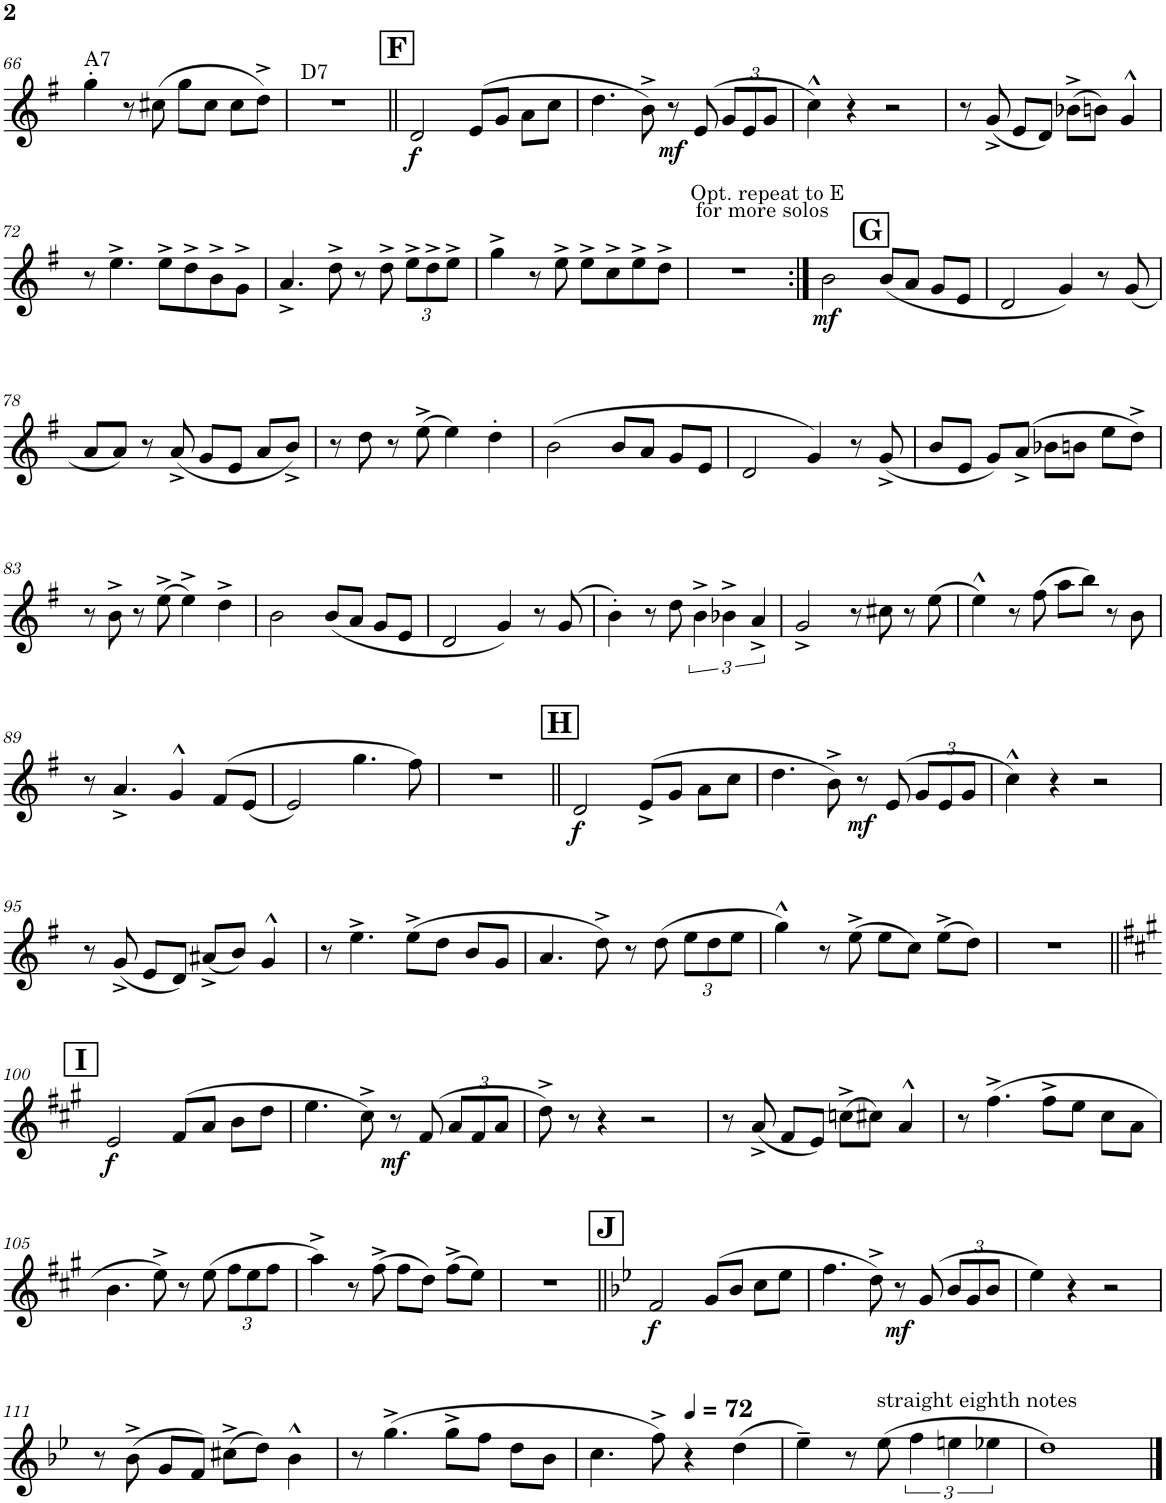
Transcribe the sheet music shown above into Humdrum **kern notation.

**kern	**dynam
*part1	*part1
*staff1	*staff1
*I"Tenor Saxophone	*
*I'T. Sax.	*
!!LO:PB:g=z
*clefG2	*
*Trd8c14	*
*k[f#]	*
*M4/4	*
=66	=66
!LO:TX:a:t=A7	!
4gg'\	.
8r	.
(8cc#X\	.
8gg\L	.
8cc#\J	.
8cc#\L	.
8dd^\J)	.
=67	=67
!LO:TX:a:t=D7	!
1r	.
!!LO:REH:place=s1:a:B:cj:fs=14:t=F
=68||	=68||
!	!LO:DY:b
2d/	f
(8e/L	.
8g/J	.
8a\L	.
8cc\J	.
=69	=69
4.dd\	.
8b^\)	.
!	!LO:DY:b
8r	mf
(8e/	.
*Xbrackettup	*
12g/L	.
12e/	.
12g/J	.
=70	=70
4cc^^\)	.
4r	.
2r	.
=71	=71
8r	.
(8g^/	.
8e/L	.
8d/J)	.
(8b-X^\L	.
8bn\J)	.
4g^^/	.
!!LO:LB:g=z
=72	=72
8r	.
4.ee^\	.
8ee^\L	.
8dd^\	.
8b^\	.
8g^\J	.
=73	=73
4.a^/	.
8dd^\	.
8r	.
8dd^\	.
12ee^\L	.
12dd^\	.
12ee^\J	.
=74	=74
4gg^\	.
8r	.
8ee^\	.
8ee^\L	.
8cc^\	.
8ee^\	.
8dd^\J	.
=75	=75
!LO:TX:a:t=Opt. repeat to E	!
!LO:TX:a:t=for more solos	!
1r	.
!!LO:REH:place=s1:a:B:cj:fs=14:t=G
=76:|!	=76:|!
!	!LO:DY:b
2b\	mf
(8b/L	.
8a/J	.
8g/L	.
8e/J	.
=77	=77
2d/	.
4g/)	.
8r	.
(8g/	.
!!LO:LB:g=z
=78	=78
8a/L	.
8a/J)	.
8r	.
(8a^/	.
8g/L	.
8e/J	.
8a/L	.
8b^/J)	.
=79	=79
8r	.
8dd\	.
8r	.
(8ee^\	.
4ee\)	.
4dd'\	.
=80	=80
(2b\	.
8b/L	.
8a/J	.
8g/L	.
8e/J	.
=81	=81
2d/	.
4g/)	.
8r	.
(8g^/	.
=82	=82
8b/L	.
8e/J	.
8g/L)	.
(8a^/J	.
8b-X\L	.
8bn\J	.
8ee\L	.
8dd^\J)	.
!!LO:LB:g=z
=83	=83
8r	.
8b^\	.
8r	.
(8ee^\	.
4ee^\)	.
4dd^\	.
=84	=84
2b\	.
(8b/L	.
8a/J	.
8g/L	.
8e/J	.
=85	=85
2d/	.
4g/)	.
8r	.
(8g/	.
=86	=86
4b'\)	.
8r	.
8dd\	.
*brackettup	*
6b^\	.
6b-X^\	.
6a^/	.
=87	=87
2g^/	.
8r	.
8cc#X\	.
8r	.
(8ee\	.
=88	=88
4ee^^\)	.
8r	.
(8ff#\	.
8aa\L	.
8bb\J)	.
8r	.
8b\	.
!!LO:LB:g=z
=89	=89
8r	.
4.a^/	.
4g^^/	.
(8f#/L	.
(8e/J	.
=90	=90
2e/)	.
4.gg\	.
8ff#\)	.
=91	=91
1r	.
!!LO:REH:place=s1:a:B:cj:fs=14:t=H
=92||	=92||
!	!LO:DY:b
2d/	f
(8e^/L	.
8g/J	.
8a\L	.
8cc\J	.
=93	=93
4.dd\	.
8b^\)	.
!	!LO:DY:b
8r	mf
(8e/	.
*Xbrackettup	*
12g/L	.
12e/	.
12g/J	.
=94	=94
4cc^^\)	.
4r	.
2r	.
!!LO:LB:g=z
=95	=95
8r	.
(8g^/	.
8e/L	.
8d/J)	.
(8a#X^/L	.
8b/J)	.
4g^^/	.
=96	=96
8r	.
4.ee^\	.
(8ee^\L	.
8dd\J	.
8b/L	.
8g/J	.
=97	=97
4.a/	.
8dd^\)	.
8r	.
(8dd\	.
12ee\L	.
12dd\	.
12ee\J	.
=98	=98
4gg^^\)	.
8r	.
(8ee^\	.
8ee\L	.
8cc\J)	.
(8ee^\L	.
8dd\J)	.
=99	=99
1r	.
!!LO:LB:g=z
!!LO:REH:place=s1:a:B:cj:fs=14:t=I
=100||	=100||
*k[f#c#g#]	*
!	!LO:DY:b
2e/	f
(8f#/L	.
8a/J	.
8b\L	.
8dd\J	.
=101	=101
4.ee\	.
8cc#^\)	.
!	!LO:DY:b
8r	mf
(8f#/	.
12a/L	.
12f#/	.
12a/J	.
=102	=102
8dd^\)	.
8r	.
4r	.
2r	.
=103	=103
8r	.
(8a^/	.
8f#/L	.
8e/J)	.
(8ccn^\L	.
8cc#X\J)	.
4a^^/	.
=104	=104
8r	.
(4.ff#^\	.
8ff#^\L	.
8ee\J	.
8cc#\L	.
8a\J	.
!!LO:LB:g=z
=105	=105
4.b\	.
8ee^\)	.
8r	.
(8ee\	.
12ff#\L	.
12ee\	.
12ff#\J	.
=106	=106
4aa^\)	.
8r	.
(8ff#^\	.
8ff#\L	.
8dd\J)	.
(8ff#^\L	.
8ee\J)	.
=107	=107
1r	.
!!LO:REH:place=s1:a:B:cj:fs=14:t=J
=108||	=108||
*k[b-e-]	*
!	!LO:DY:b
2f/	f
(8g/L	.
8b-/J	.
8cc\L	.
8ee-\J	.
=109	=109
4.ff\	.
8dd^\)	.
!	!LO:DY:b
8r	mf
(8g/	.
12b-/L	.
12g/	.
12b-/J	.
=110	=110
4ee-\)	.
4r	.
2r	.
!!LO:LB:g=z
=111	=111
8r	.
(8b-^\	.
8g/L	.
8f/J)	.
(8cc#X^\L	.
8dd\J)	.
4b-^^\	.
=112	=112
8r	.
(4.gg^\	.
8gg^\L	.
8ff\J	.
8dd\L	.
8b-\J	.
=113	=113
4.cc\	.
8ff^\)	.
*MM72	*
4r	.
(4dd\	.
=114	=114
4ee-~\)	.
8r	.
!LO:TX:a:t=straight eighth notes	!
(8ee-\	.
*brackettup	*
6ff\	.
6een\	.
6ee-X\	.
=115	=115
1dd)	.
==	==
*-	*-
